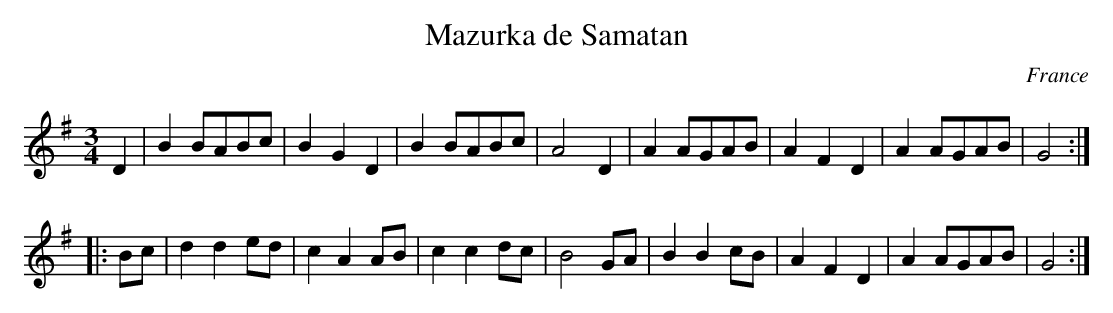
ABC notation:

X:1
T:Mazurka de Samatan
M:3/4
O:France
K:G
D2|\
B2BABc| B2G2D2| B2BABc| A4 D2|\
A2AGAB| A2F2D2| A2AGAB| G4 :|
|: Bc|\
d2d2 ed| c2A2 AB| c2c2 dc| B4 GA|\
B2B2 cB| A2F2D2| A2AGAB| G4:|
